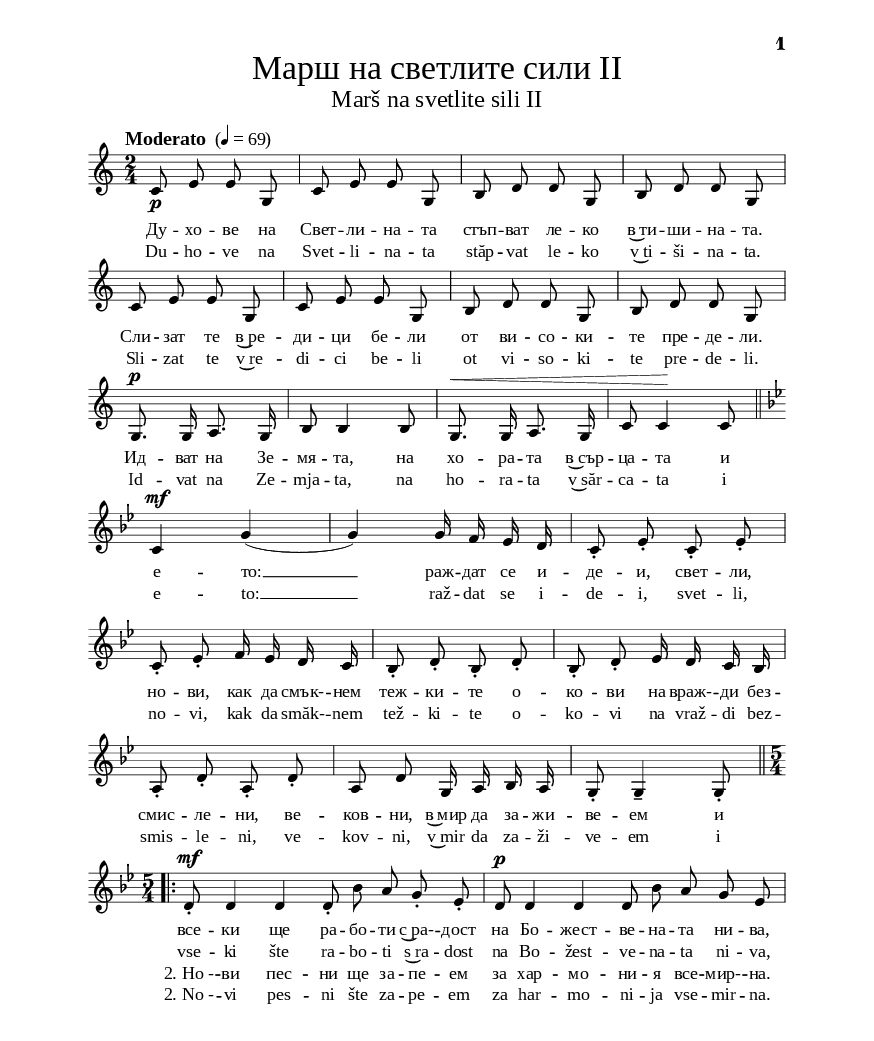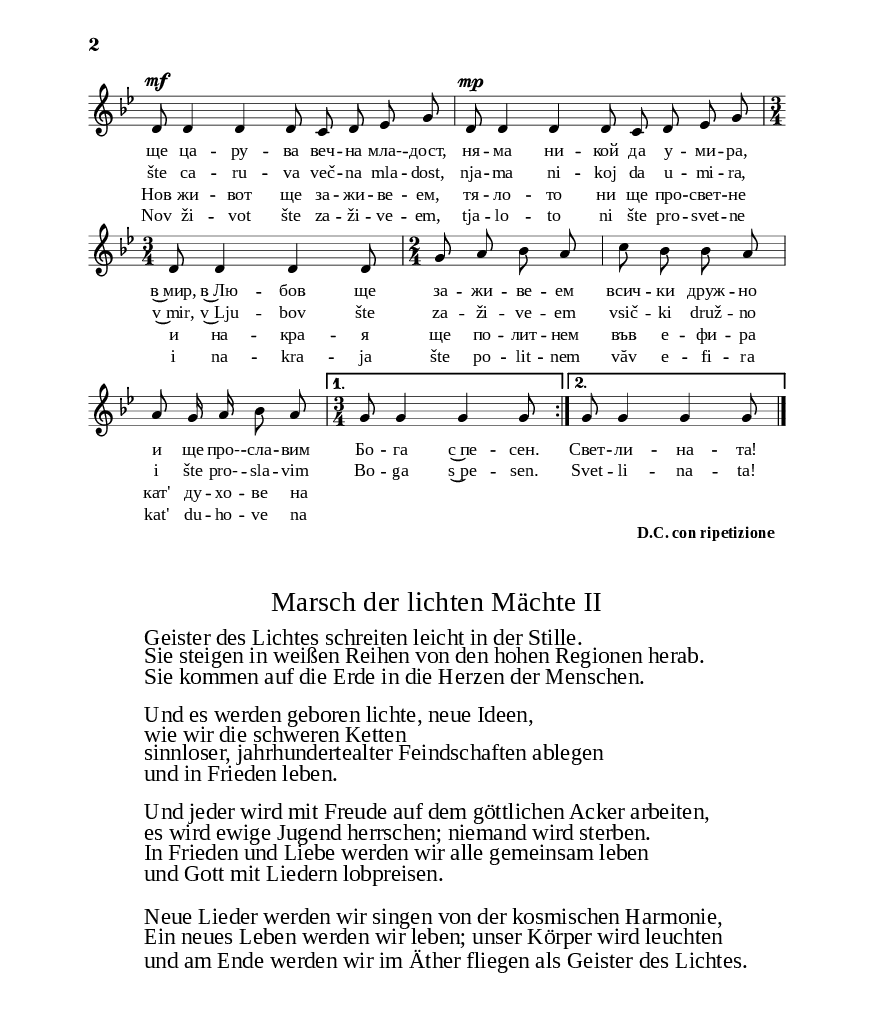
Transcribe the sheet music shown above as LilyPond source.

\version "2.24.3"

% include paper part and global functions
\include "include/globals.ily"

\bookpart {
  \label #'ref222
  \tocItem \markup "Марш на светлите сили II – Marš na svetlite sili II"
  \include "include/bookpart-paper.ily"
  \score {
    \include "include/score-layout.ily"

    \new Voice \relative c' {
      \clef treble
      \key c \major
      \time 2/4
      \tempoFunc "Moderato " 4 "69"

      \autoBeamOff


      c8 \p e e g, | c8 e e g, | b d d g, | b d d g, | \break

      c8 e e g, |c8 e e g, | b d d g, |  b d d g, | \break

      g8.^\p g16 a8. g16 | b8 b4 b8 | g8.^\< g16 a8. g16 |  c8 c4  \! c8 | \bar "||" \break

      \key g \minor  c4^\mf  g'4 (g4) g16 f es d |  c8\staccato es\staccato c\staccato es\staccato |\break

      c\staccato es\staccato f16 es d c | bes8\staccato d\staccato bes\staccato d\staccato | bes\staccato d\staccato es16 d c bes | a8\staccato d\staccato a\staccato d\staccato | a d g,16 a bes a | g8\staccato g4-- g8\staccato | \break

      \bar ".|:-||"  \repeat volta 2 {

        \time 5/4 d'8\staccato^\mf d4 d4 d8\staccato bes'8 a g\staccato es\staccato |

        d8^\p  d4 d4 d8 bes'8 a8 g es | \break

        d8^\mf  d4  d4 d8 c d es g |

        d^\mp  d4 d4 d8 c8 d8 es g |

        \time 3/4 d8 d4 d4 d8 | \time 2/4 g8 a bes a |c bes bes a | \break

        a g16 a bes8 a8 |
        \time 3/4
      }

      \alternative {
        { g8 g4 g4 g8}
        { g8 g4 g4 g8\bar "|." }
      }


    }

    \addlyrics {
      Ду -- хо -- ве на Свет -- ли -- на -- та стъп -- ват ле -- ко в~ти -- ши -- на -- та.

      Сли --  зат те в~ре -- ди -- ци бе -- ли от ви -- со -- ки -- те пре -- де -- ли.

      Ид  -- ват на Зе -- мя -- та, на хо -- ра -- та в~сър -- ца -- та

      и е -- то: __ раж -- дат се и -- де -- и, свет --  ли, но -- ви,

      как да "смък-" -- нем теж -- ки -- те о -- ко -- ви на

      "враж-" -- ди без -- смис -- ле -- ни, ве -- ков -- ни, в~мир да за -- жи -- ве -- ем



      и все -- ки ще ра -- бо -- ти "с~ра-" -- дост на Бо -- жест -- ве -- на -- та ни -- ва,

      ще ца -- ру -- ва веч -- на "мла-" -- дост, ня -- ма ни -- кой да у -- ми -- ра,

      в~мир, в~Лю -- бов ще за -- жи -- ве -- ем

      всич -- ки друж -- но и ще "про-" -- сла -- вим Бо -- га с~пе -- сен. Свет -- ли -- на -- та!

    }


    \addlyrics {
      Du -- ho -- ve na Svet -- li -- na -- ta stăp -- vat le -- ko v~ti -- ši -- na -- ta.

      Sli --  zat te v~re -- di -- ci be -- li ot vi -- so -- ki -- te pre -- de -- li.

      Id  -- vat na Ze -- mja -- ta, na ho -- ra -- ta v~săr -- ca -- ta

      i e -- to: __ raž -- dat se i -- de -- i, svet --  li, no -- vi,

      kak da "smăk-" -- nem tež -- ki -- te o -- ko -- vi na

      vraž -- di bez -- smis -- le -- ni, ve -- kov -- ni, v~mir da za -- ži -- ve -- em



      i vse -- ki šte ra -- bo -- ti s~ra -- dost na Bo -- žest -- ve -- na -- ta ni -- va,

      šte ca -- ru -- va več -- na mla -- dost, nja -- ma ni -- koj da u -- mi -- ra,

      v~mir, v~Lju -- bov šte za -- ži -- ve -- em

      vsič -- ki druž -- no i šte "pro-" -- sla -- vim Bo -- ga s~pe -- sen. Svet -- li -- na -- ta!

    }
    \addlyrics {
      " " " " " " " " " " " " " " " "

      " " " " " " " " " " " " " " " "

      " " " " " " " " " " " " " " " " " "

      " " " " " " " " " " " " " " " " " " " " " " " " " " " "

      " " " " " " " " " " " " " " " " " "    " " " " " " " " " " " " " " " " " " " " " " " " " " " "

      " " " " " " " " " " " " " " " " " "    " " " " " " " " " " " " " " " " " " " " " " " " " " " "

      "2. Но -"   -- ви пес -- ни ще за -- пе -- ем за хар -- мо -- ни -- я все -- "мир-" -- на.

      Нов жи -- вот ще за -- жи -- ве -- ем, тя -- ло -- то ни ще про -- свет -- не

      и на -- кра -- я ще по -- лит -- нем във е -- фи -- ра кат' ду -- хо -- ве на


      " " " " " " " " " " " " " " " " " "

      " " " " " " " " " " " " " " " " " "
    }

    \addlyrics {
      " " " " " " " " " " " " " " " "

      " " " " " " " " " " " " " " " "

      " " " " " " " " " " " " " " " " " "

      " " " " " " " " " " " " " " " " " " " " " " " " " " " "

      " " " " " " " " " " " " " " " " " "    " " " " " " " " " " " " " " " " " " " " " " " " " " " "

      " " " " " " " " " " " " " " " " " "    " " " " " " " " " " " " " " " " " " " " " " " " " " " "

      "2. No -"   -- vi pes -- ni šte za -- pe -- em za har -- mo -- ni -- ja vse -- mir -- na.

      Nov ži -- vot šte za -- ži -- ve -- em, tja -- lo -- to ni šte pro -- svet -- ne

      i na -- kra -- ja šte po -- lit -- nem văv e -- fi -- ra kat' du -- ho -- ve na


      " " " " " " " " " " " " " " " " " "

      " " " " " " " " " " " " " " " " " "
    }

    \header {
      title = \titleFunc "Марш на светлите сили II" "Marš na svetlite sili II"
    }

    \midi{}

  } % score

  \markup \empty-one

  \markup \dc-one "D.C. con ripetizione"

  \markup \empty-two

  % include foreign translation(s) of the song
  \version "2.24.4"

\markup \fill-line { \fontsize #deTitleFontSize "Marsch der lichten Mächte II" }

\markup \null
\markup \null
\markup \abs-fontsize #11 \override #`(baseline-skip . ,deCoupletBaselineSkip) {
  \fill-line {
    \hspace #0.1
    \column {
      \line {
        \bold "  "
        \column {
          "Geister des Lichtes schreiten leicht in der Stille."
          "Sie steigen in weißen Reihen von den hohen Regionen herab."
          "Sie kommen auf die Erde in die Herzen der Menschen."
        }
      }
      \vspace #1
      \line {
        \bold "  "
        \column {
          "Und es werden geboren lichte, neue Ideen,"
          "wie wir die schweren Ketten"
          "sinnloser, jahrhundertealter Feindschaften ablegen"
          "und in Frieden leben."
        }
      }
      \vspace #1
      \line {
        \bold "  "
        \column {
          "Und jeder wird mit Freude auf dem göttlichen Acker arbeiten,"
          "es wird ewige Jugend herrschen; niemand wird sterben."
          "In Frieden und Liebe werden wir alle gemeinsam leben"
          "und Gott mit Liedern lobpreisen."
        }
      }
      \vspace #1
      \line {
        \bold "  "
        \column {
          "Neue Lieder werden wir singen von der kosmischen Harmonie,"
          "Ein neues Leben werden wir leben; unser Körper wird leuchten"
          "und am Ende werden wir im Äther fliegen als Geister des Lichtes."
        }
      }
    }\hspace #0.1
  }
}


} % bookpart

% Più mosso
%
